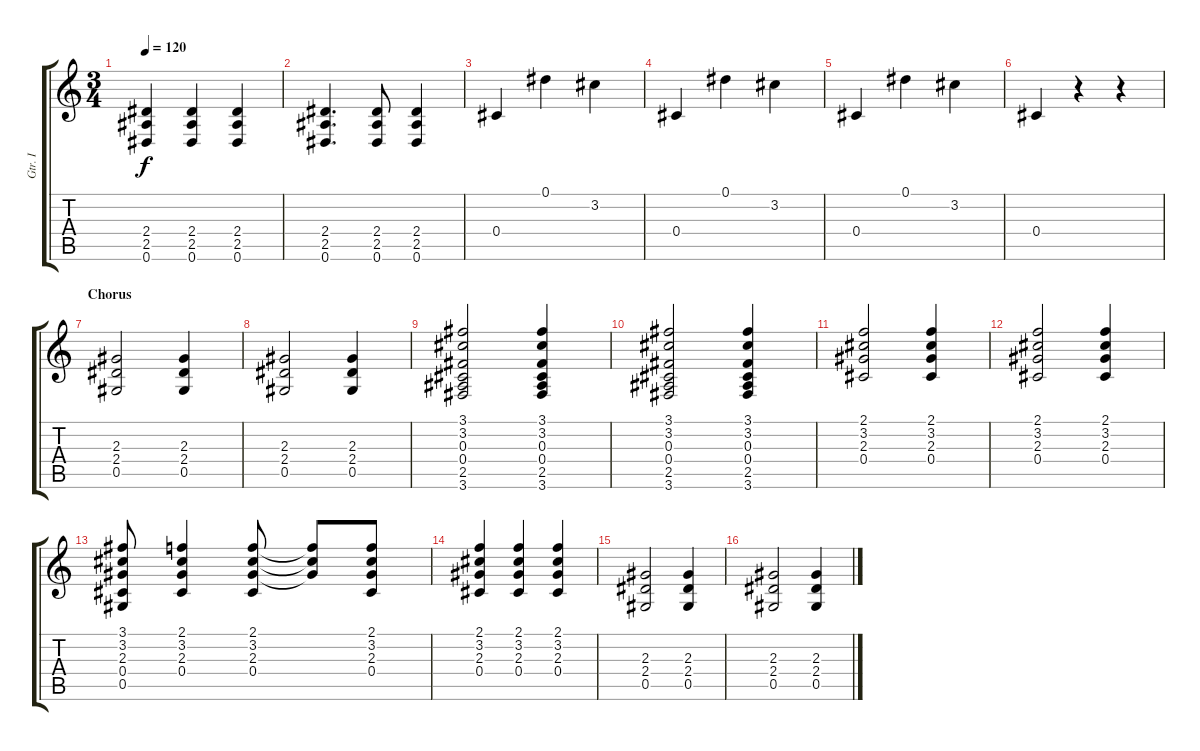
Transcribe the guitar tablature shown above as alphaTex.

\track ("Gtr. I" "Gtr. I") {instrument acousticguitarsteel}
\staff {score tabs}
\tuning (Eb4 Bb3 Gb3 Db3 Ab2 Eb2) {hide}
\ts (3 4)
\tempo 120
\clef g2
\ks c
(2.4 2.5 0.6).4{dy f} (2.4 2.5 0.6).4 (2.4 2.5 0.6).4 |
(2.4 2.5 0.6).4{d} (2.4 2.5 0.6).8 (2.4 2.5 0.6).4 |
0.4.4 0.1.4 3.2.4 |
0.4.4 0.1.4 3.2.4 |
0.4.4 0.1.4 3.2.4 |
0.4.4 r.4 r.4 |
\section ("" "Chorus")
(2.3 2.4 0.5).2 (2.3 2.4 0.5).4 |
(2.3 2.4 0.5).2 (2.3 2.4 0.5).4 |
(3.1 3.2 0.3 0.4 2.5 3.6).2 (3.1 3.2 0.3 0.4 2.5 3.6).4 |
(3.1 3.2 0.3 0.4 2.5 3.6).2 (3.1 3.2 0.3 0.4 2.5 3.6).4 |
(2.1 3.2 2.3 0.4).2 (2.1 3.2 2.3 0.4).4 |
(2.1 3.2 2.3 0.4).2 (2.1 3.2 2.3 0.4).4 |
(3.1 3.2 2.3 0.4 0.5).8 (2.1 3.2 2.3 0.4).4 (2.1 3.2 2.3 0.4).8 (2.1{t} 3.2{t} 2.3{t}).8 (2.1 3.2 2.3 0.4).8 |
(2.1 3.2 2.3 0.4).4 (2.1 3.2 2.3 0.4).4 (2.1 3.2 2.3 0.4).4 |
(2.3 2.4 0.5).2 (2.3 2.4 0.5).4 |
(2.3 2.4 0.5).2 (2.3 2.4 0.5).4
